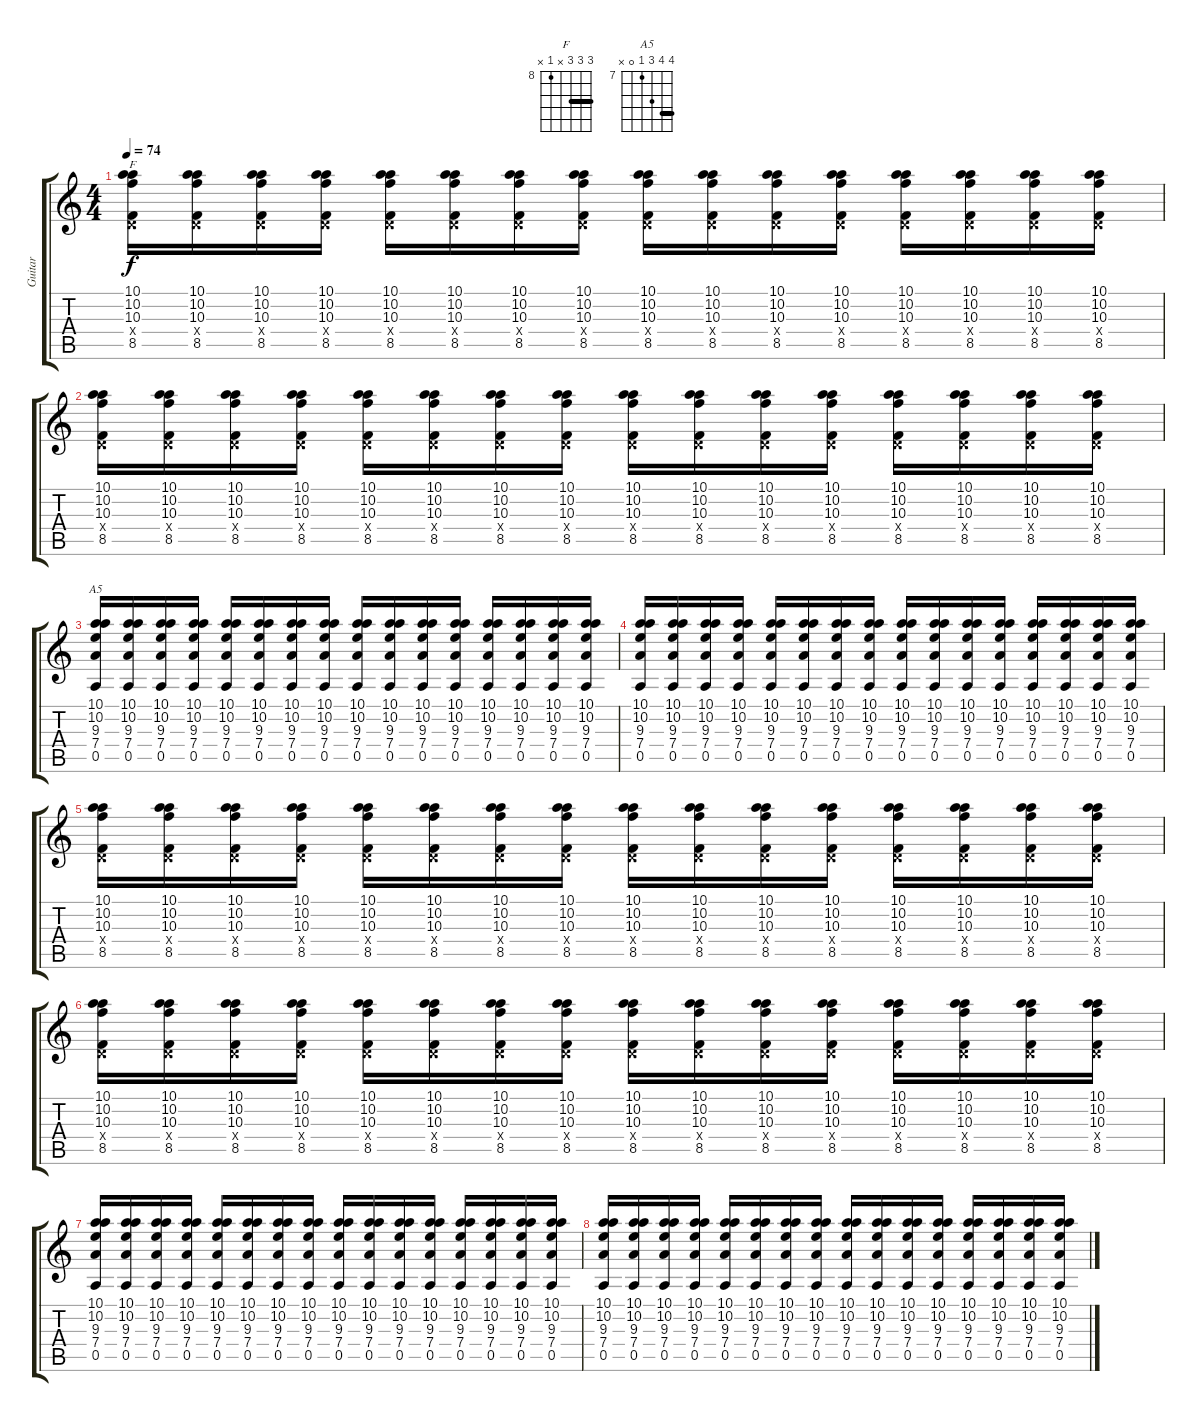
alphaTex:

\track ("Guitar" "Guitar") {instrument electricguitarjazz}
\staff {score tabs}
\tuning (B3 B3 G3 D3 A2 E2) {hide}
\chord ("F" 10 10 10 x 8 x) {firstfret 8 barre 10}
\chord ("A5" 10 10 9 7 0 x) {firstfret 7 barre 10}
\ts (4 4)
\tempo 74
\clef g2
\ks c
(10.1 10.2 10.3 0.4{x} 8.5).16{ch "F" dy f} (10.1 10.2 10.3 0.4{x} 8.5).16 (10.1 10.2 10.3 0.4{x} 8.5).16 (10.1 10.2 10.3 0.4{x} 8.5).16 (10.1 10.2 10.3 0.4{x} 8.5).16 (10.1 10.2 10.3 0.4{x} 8.5).16 (10.1 10.2 10.3 0.4{x} 8.5).16 (10.1 10.2 10.3 0.4{x} 8.5).16 (10.1 10.2 10.3 0.4{x} 8.5).16 (10.1 10.2 10.3 0.4{x} 8.5).16 (10.1 10.2 10.3 0.4{x} 8.5).16 (10.1 10.2 10.3 0.4{x} 8.5).16 (10.1 10.2 10.3 0.4{x} 8.5).16 (10.1 10.2 10.3 0.4{x} 8.5).16 (10.1 10.2 10.3 0.4{x} 8.5).16 (10.1 10.2 10.3 0.4{x} 8.5).16 |
(10.1 10.2 10.3 0.4{x} 8.5).16 (10.1 10.2 10.3 0.4{x} 8.5).16 (10.1 10.2 10.3 0.4{x} 8.5).16 (10.1 10.2 10.3 0.4{x} 8.5).16 (10.1 10.2 10.3 0.4{x} 8.5).16 (10.1 10.2 10.3 0.4{x} 8.5).16 (10.1 10.2 10.3 0.4{x} 8.5).16 (10.1 10.2 10.3 0.4{x} 8.5).16 (10.1 10.2 10.3 0.4{x} 8.5).16 (10.1 10.2 10.3 0.4{x} 8.5).16 (10.1 10.2 10.3 0.4{x} 8.5).16 (10.1 10.2 10.3 0.4{x} 8.5).16 (10.1 10.2 10.3 0.4{x} 8.5).16 (10.1 10.2 10.3 0.4{x} 8.5).16 (10.1 10.2 10.3 0.4{x} 8.5).16 (10.1 10.2 10.3 0.4{x} 8.5).16 |
(10.1 10.2 9.3 7.4 0.5).16{ch "A5"} (10.1 10.2 9.3 7.4 0.5).16 (10.1 10.2 9.3 7.4 0.5).16 (10.1 10.2 9.3 7.4 0.5).16 (10.1 10.2 9.3 7.4 0.5).16 (10.1 10.2 9.3 7.4 0.5).16 (10.1 10.2 9.3 7.4 0.5).16 (10.1 10.2 9.3 7.4 0.5).16 (10.1 10.2 9.3 7.4 0.5).16 (10.1 10.2 9.3 7.4 0.5).16 (10.1 10.2 9.3 7.4 0.5).16 (10.1 10.2 9.3 7.4 0.5).16 (10.1 10.2 9.3 7.4 0.5).16 (10.1 10.2 9.3 7.4 0.5).16 (10.1 10.2 9.3 7.4 0.5).16 (10.1 10.2 9.3 7.4 0.5).16 |
(10.1 10.2 9.3 7.4 0.5).16 (10.1 10.2 9.3 7.4 0.5).16 (10.1 10.2 9.3 7.4 0.5).16 (10.1 10.2 9.3 7.4 0.5).16 (10.1 10.2 9.3 7.4 0.5).16 (10.1 10.2 9.3 7.4 0.5).16 (10.1 10.2 9.3 7.4 0.5).16 (10.1 10.2 9.3 7.4 0.5).16 (10.1 10.2 9.3 7.4 0.5).16 (10.1 10.2 9.3 7.4 0.5).16 (10.1 10.2 9.3 7.4 0.5).16 (10.1 10.2 9.3 7.4 0.5).16 (10.1 10.2 9.3 7.4 0.5).16 (10.1 10.2 9.3 7.4 0.5).16 (10.1 10.2 9.3 7.4 0.5).16 (10.1 10.2 9.3 7.4 0.5).16 |
(10.1 10.2 10.3 0.4{x} 8.5).16{volume 12 instrument overdrivenguitar} (10.1 10.2 10.3 0.4{x} 8.5).16 (10.1 10.2 10.3 0.4{x} 8.5).16 (10.1 10.2 10.3 0.4{x} 8.5).16 (10.1 10.2 10.3 0.4{x} 8.5).16 (10.1 10.2 10.3 0.4{x} 8.5).16 (10.1 10.2 10.3 0.4{x} 8.5).16 (10.1 10.2 10.3 0.4{x} 8.5).16 (10.1 10.2 10.3 0.4{x} 8.5).16 (10.1 10.2 10.3 0.4{x} 8.5).16 (10.1 10.2 10.3 0.4{x} 8.5).16 (10.1 10.2 10.3 0.4{x} 8.5).16 (10.1 10.2 10.3 0.4{x} 8.5).16 (10.1 10.2 10.3 0.4{x} 8.5).16 (10.1 10.2 10.3 0.4{x} 8.5).16 (10.1 10.2 10.3 0.4{x} 8.5).16 |
(10.1 10.2 10.3 0.4{x} 8.5).16 (10.1 10.2 10.3 0.4{x} 8.5).16 (10.1 10.2 10.3 0.4{x} 8.5).16 (10.1 10.2 10.3 0.4{x} 8.5).16 (10.1 10.2 10.3 0.4{x} 8.5).16 (10.1 10.2 10.3 0.4{x} 8.5).16 (10.1 10.2 10.3 0.4{x} 8.5).16 (10.1 10.2 10.3 0.4{x} 8.5).16 (10.1 10.2 10.3 0.4{x} 8.5).16 (10.1 10.2 10.3 0.4{x} 8.5).16 (10.1 10.2 10.3 0.4{x} 8.5).16 (10.1 10.2 10.3 0.4{x} 8.5).16 (10.1 10.2 10.3 0.4{x} 8.5).16 (10.1 10.2 10.3 0.4{x} 8.5).16 (10.1 10.2 10.3 0.4{x} 8.5).16 (10.1 10.2 10.3 0.4{x} 8.5).16 |
(10.1 10.2 9.3 7.4 0.5).16 (10.1 10.2 9.3 7.4 0.5).16 (10.1 10.2 9.3 7.4 0.5).16 (10.1 10.2 9.3 7.4 0.5).16 (10.1 10.2 9.3 7.4 0.5).16 (10.1 10.2 9.3 7.4 0.5).16 (10.1 10.2 9.3 7.4 0.5).16 (10.1 10.2 9.3 7.4 0.5).16 (10.1 10.2 9.3 7.4 0.5).16 (10.1 10.2 9.3 7.4 0.5).16 (10.1 10.2 9.3 7.4 0.5).16 (10.1 10.2 9.3 7.4 0.5).16 (10.1 10.2 9.3 7.4 0.5).16 (10.1 10.2 9.3 7.4 0.5).16 (10.1 10.2 9.3 7.4 0.5).16 (10.1 10.2 9.3 7.4 0.5).16 |
(10.1 10.2 9.3 7.4 0.5).16 (10.1 10.2 9.3 7.4 0.5).16 (10.1 10.2 9.3 7.4 0.5).16 (10.1 10.2 9.3 7.4 0.5).16 (10.1 10.2 9.3 7.4 0.5).16 (10.1 10.2 9.3 7.4 0.5).16 (10.1 10.2 9.3 7.4 0.5).16 (10.1 10.2 9.3 7.4 0.5).16 (10.1 10.2 9.3 7.4 0.5).16 (10.1 10.2 9.3 7.4 0.5).16 (10.1 10.2 9.3 7.4 0.5).16 (10.1 10.2 9.3 7.4 0.5).16 (10.1 10.2 9.3 7.4 0.5).16 (10.1 10.2 9.3 7.4 0.5).16 (10.1 10.2 9.3 7.4 0.5).16 (10.1 10.2 9.3 7.4 0.5).16
